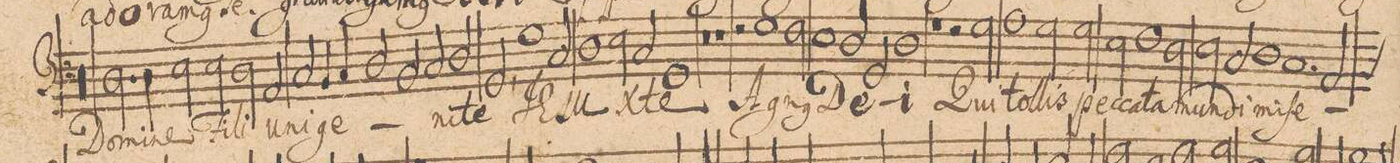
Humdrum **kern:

**kern	**text
*I"BASSVS.	*
*clefF4	*
*k[]	*
*met(c|)	*
*M2/1	*
00r	.
=31-	=31-
=32-	=32-
2.D\	Do-
4D\	-mi-
=33-	=33-
2E\	-ne
2E\	Fi-
2D\	-li
2AA/	u-
=34-	=34-
2C/	-ni-
4BB/	-ge-
4C/	.
2D/	.
2BB/	.
=35-	=35-
2C/	.
2D/	-ni-
2GG,</	-te
1G\	JE-
=36-	=36-
2C/	-su
1D\	X-
=37-	=37-
2E\	.
2C/	.
1GG/	-te
=38-	=38-
0r	.
=39-	=39-
1r	.
2r	.
1G\	A-
=40-	=40-
2F\	-gn(us)
1E\	De-
=41-	=41-
2D/	.
2GG/	.
1D\	-i
=42-	=42-
1r	.
2r	.
2G\	Qui
=43-	=43-
1A\	tol-
2G\	-lis
2G\	pec-
=44-	=44-
2E\	-ca-
1F\	-ta
2D\	mun-
=45-	=45-
2E\	.
2C/	-di
1D\	mi-
=46-	=46-
1.C/	-ſe-
*custos:BB	*
2AA/	.
=47-	=47-
*-	*-
